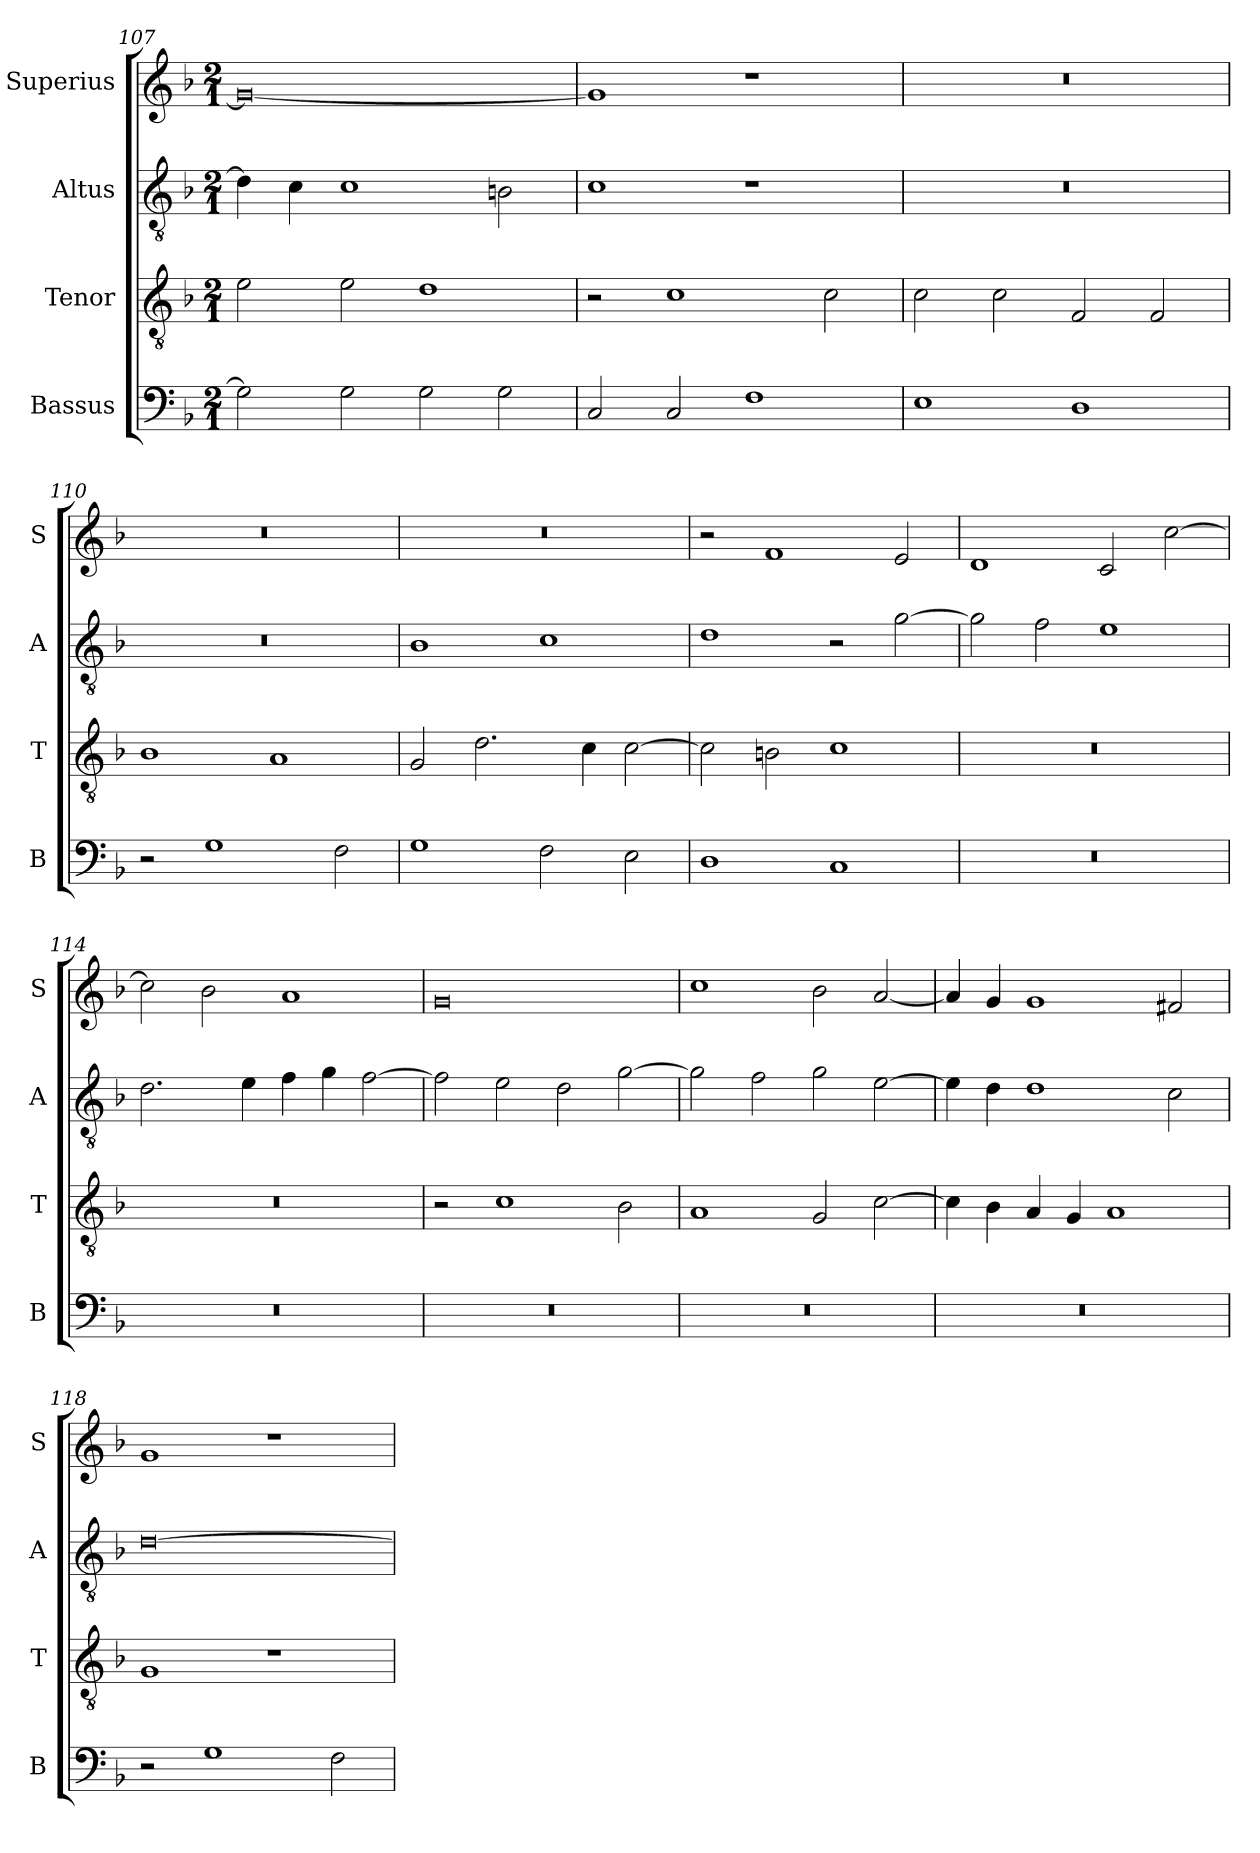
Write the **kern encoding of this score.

**kern	**kern	**kern	**kern
*part4	*part3	*part2	*part1
*staff4	*staff3	*staff2	*staff1
*I"Bassus	*I"Tenor	*I"Altus	*I"Superius
*I'B	*I'T	*I'A	*I'S
*clefF4	*clefGv2	*clefGv2	*clefG2
*k[b-]	*k[b-]	*k[b-]	*k[b-]
*F:	*F:	*F:	*F:
*M2/1	*M2/1	*M2/1	*M2/1
=107	=107	=107	=107
2G]	2e	4d]	0g_
.	.	4c	.
2G	2e	1c	.
2G	1d	.	.
2G	.	2Bn	.
=108	=108	=108	=108
2C	2r	1c	1g]
2C	1c	.	.
1F	.	1r	1r
.	2c	.	.
=109	=109	=109	=109
1E	2c	0r	0r
.	2c	.	.
1D	2F	.	.
.	2F	.	.
=110	=110	=110	=110
2r	1B-	0r	0r
1G	.	.	.
.	1A	.	.
2F	.	.	.
=111	=111	=111	=111
1G	2G	1B-	0r
.	2.d	.	.
2F	.	1c	.
.	4c	.	.
2E	[2c	.	.
=112	=112	=112	=112
1D	2c]	1d	2r
.	2Bn	.	1f
1C	1c	2r	.
.	.	[2g	2e
=113	=113	=113	=113
0r	0r	2g]	1d
.	.	2f	.
.	.	1e	2c
.	.	.	[2cc
=114	=114	=114	=114
0r	0r	2.d	2cc]
.	.	.	2b-
.	.	4e	.
.	.	4f	1a
.	.	4g	.
.	.	[2f	.
=115	=115	=115	=115
0r	2r	2f]	0g
.	1c	2e	.
.	.	2d	.
.	2B-	[2g	.
=116	=116	=116	=116
0r	1A	2g]	1cc
.	.	2f	.
.	2G	2g	2b-
.	[2c	[2e	[2a
=117	=117	=117	=117
0r	4c]	4e]	4a]
.	4B-	4d	4g
.	4A	1d	1g
.	4G	.	.
.	1A	.	.
.	.	2c	2f#X
=118	=118	=118	=118
2r	1G	[0d	1g
1G	.	.	.
.	1r	.	1r
2F	.	.	.
=	=	=	=
*-	*-	*-	*-
